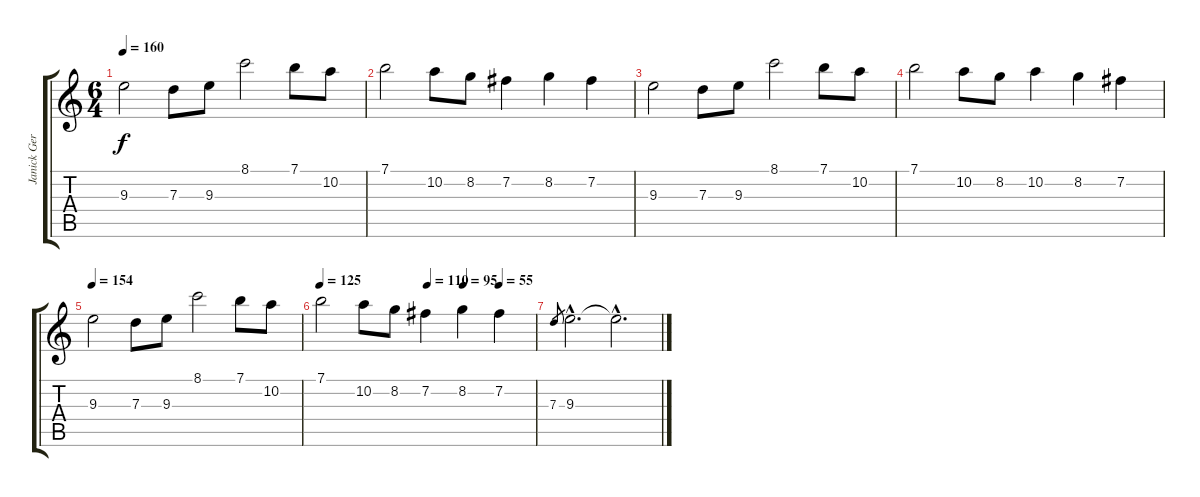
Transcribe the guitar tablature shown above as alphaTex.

\track ("Janick Gers" "Janick Ger") {instrument distortionguitar}
\staff {score tabs}
\tuning (E4 B3 G3 D3 A2 E2) {hide}
\ts (6 4)
\tempo 160
\clef g2
\ks c
9.3.2{dy f} 7.3.8 9.3.8 8.1.2 7.1.8 10.2.8 |
7.1.2 10.2.8 8.2.8 7.2.4 8.2.4 7.2.4 |
9.3.2 7.3.8 9.3.8 8.1.2 7.1.8 10.2.8 |
7.1.2 10.2.8 8.2.8 10.2.4 8.2.4 7.2.4 |
\tempo 154
9.3.2 7.3.8 9.3.8 8.1.2 7.1.8 10.2.8 |
\tempo 125
\tempo (110 0.5)
\tempo (95 0.6666666666666666)
\tempo (55 0.8333333333333334)
7.1.2 10.2.8 8.2.8 7.2.4 8.2.4 7.2.4 |
7.3.8{gr} 9.3{hac}.2{d} 9.3{hac t}.2{d}
